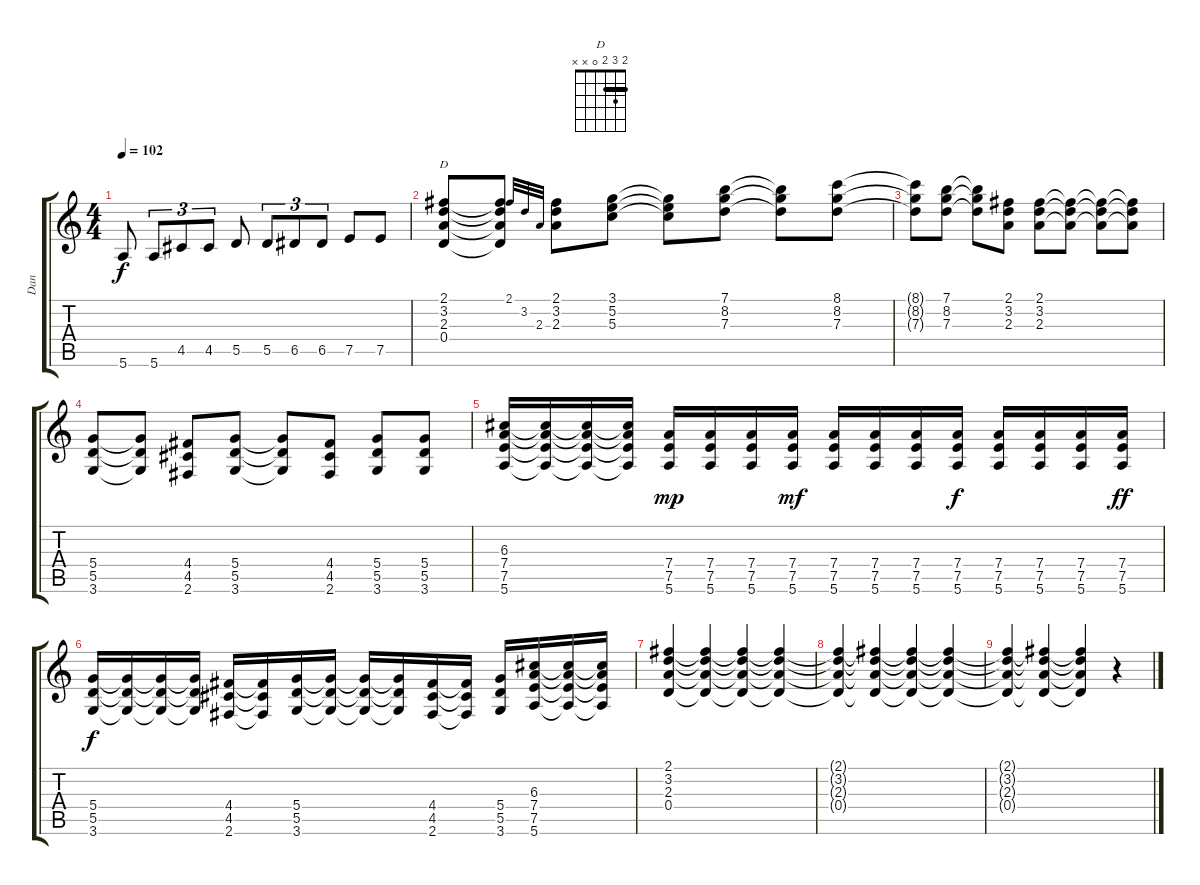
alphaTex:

\track ("Dan" "Dan") {instrument overdrivenguitar}
\staff {score tabs}
\tuning (E4 B3 G3 D3 A2 E2) {hide}
\chord ("D" 2 3 2 0 x x) {barre 2}
\ts (4 4)
\tempo 102
\clef g2
\ks c
5.6.8{dy f} 5.6.8{tu (3 2)} 4.5.8{tu (3 2)} 4.5.8{tu (3 2)} 5.5.8 5.5.8{tu (3 2)} 6.5.8{tu (3 2)} 6.5.8{tu (3 2)} 7.5.8 7.5.8 |
(2.1 3.2 2.3 0.4).8{ch "D"} (2.1{t} 3.2{t} 2.3{t} 0.4{t}).8 2.1.32{gr onbeat} 3.2.32{gr onbeat} 2.3.32{gr onbeat} (2.1 3.2 2.3).8 (3.1 5.2 5.3).8 (3.1{t} 5.2{t} 5.3{t}).8 (7.1 8.2 7.3).8 (7.1{t} 8.2{t} 7.3{t}).8 (8.1 8.2 7.3).8 |
(8.1{t} 8.2{t} 7.3{t}).8 (7.1 8.2 7.3).8 (7.1{t} 8.2{t} 7.3{t}).8 (2.1 3.2 2.3).8 (2.1 3.2 2.3).8 (2.1{t} 3.2{t} 2.3{t}).8 (2.1{t} 3.2{t} 2.3{t}).8 (2.1{t} 3.2{t} 2.3{t}).8 |
(5.4 5.5 3.6).8 (5.4{t} 5.5{t} 3.6{t}).8 (4.4 4.5 2.6).8 (5.4 5.5 3.6).8 (5.4{t} 5.5{t} 3.6{t}).8 (4.4 4.5 2.6).8 (5.4 5.5 3.6).8 (5.4 5.5 3.6).8 |
(6.3 7.4 7.5 5.6).16 (6.3{t} 7.4{t} 7.5{t} 5.6{t}).16 (6.3{t} 7.4{t} 7.5{t} 5.6{t}).16 (6.3{t} 7.4{t} 7.5{t} 5.6{t}).16 (7.4 7.5 5.6).16{dy mp} (7.4 7.5 5.6).16 (7.4 7.5 5.6).16 (7.4 7.5 5.6).16{dy mf} (7.4 7.5 5.6).16 (7.4 7.5 5.6).16 (7.4 7.5 5.6).16 (7.4 7.5 5.6).16{dy f} (7.4 7.5 5.6).16 (7.4 7.5 5.6).16 (7.4 7.5 5.6).16 (7.4 7.5 5.6).16{dy ff} |
(5.4 5.5 3.6).16{dy f} (5.4{t} 5.5{t} 3.6{t}).16 (5.4{t} 5.5{t} 3.6{t}).16 (5.4{t} 5.5{t} 3.6{t}).16 (4.4 4.5 2.6).16 (4.4{t} 4.5{t} 2.6{t}).16 (5.4 5.5 3.6).16 (5.4{t} 5.5{t} 3.6{t}).16 (5.4{t} 5.5{t} 3.6{t}).16 (5.4{t} 5.5{t} 3.6{t}).16 (4.4 4.5 2.6).16 (4.4{t} 4.5{t} 2.6{t}).16 (5.4 5.5 3.6).16 (6.3 7.4 7.5 5.6).16 (6.3{t} 7.4{t} 7.5{t} 5.6{t}).16 (6.3{t} 7.4{t} 7.5{t} 5.6{t}).16 |
(2.1 3.2 2.3 0.4).4 (2.1{t} 3.2{t} 2.3{t} 0.4{t}).4 (2.1{t} 3.2{t} 2.3{t} 0.4{t}).4 (2.1{t} 3.2{t} 2.3{t} 0.4{t}).4 |
(2.1{t} 3.2{t} 2.3{t} 0.4{t}).4 (2.1{t} 3.2{t} 2.3{t} 0.4{t}).4 (2.1{t} 3.2{t} 2.3{t} 0.4{t}).4 (2.1{t} 3.2{t} 2.3{t} 0.4{t}).4 |
(2.1{t} 3.2{t} 2.3{t} 0.4{t}).4 (2.1{t} 3.2{t} 2.3{t} 0.4{t}).4 (2.1{t} 3.2{t} 2.3{t} 0.4{t}).4 r.4
